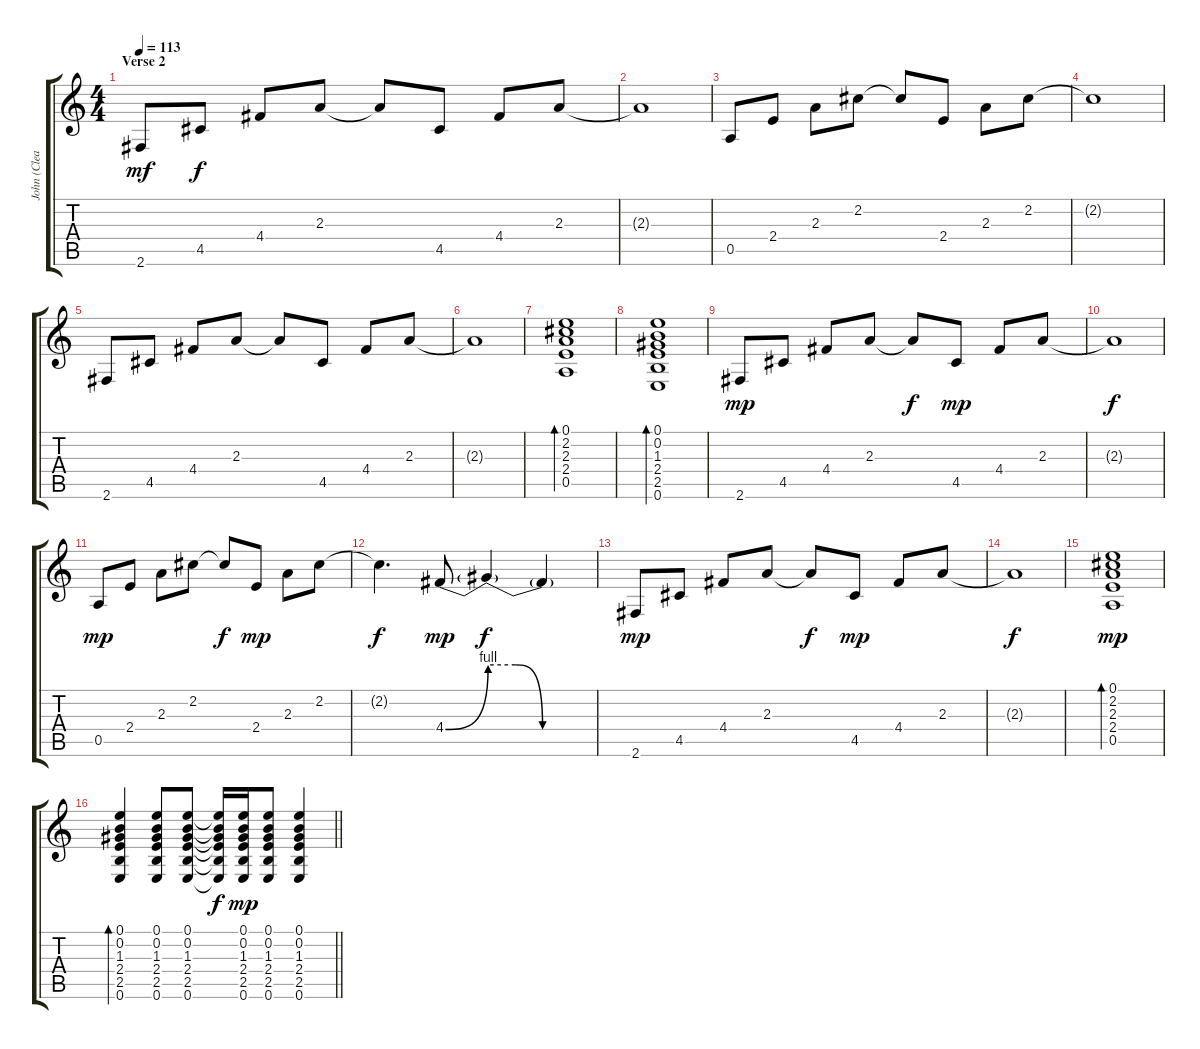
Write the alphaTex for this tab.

\track ("John (Clean)" "John (Clea") {instrument electricguitarjazz}
\staff {score tabs}
\tuning (E4 B3 G3 D3 A2 E2) {hide}
\ts (4 4)
\section ("" "Verse 2")
\tempo 113
\clef g2
\ks c
2.6.8{dy mf} 4.5.8{dy f} 4.4.8 2.3.8 2.3{t}.8 4.5.8 4.4.8 2.3.8 |
2.3{t}.1 |
0.5.8 2.4.8 2.3.8 2.2.8 2.2{t}.8 2.4.8 2.3.8 2.2.8 |
2.2{t}.1 |
2.6.8 4.5.8 4.4.8 2.3.8 2.3{t}.8 4.5.8 4.4.8 2.3.8 |
2.3{t}.1 |
(0.1 2.2 2.3 2.4 0.5).1{bd 120} |
(0.1 0.2 1.3 2.4 2.5 0.6).1{bd 120} |
2.6.8{dy mp} 4.5.8 4.4.8 2.3.8 2.3{t}.8{dy f} 4.5.8{dy mp} 4.4.8 2.3.8 |
2.3{t}.1{dy f} |
0.5.8{dy mp} 2.4.8 2.3.8 2.2.8 2.2{t}.8{dy f} 2.4.8{dy mp} 2.3.8 2.2.8 |
2.2{t}.4{d dy f} 4.4{be (bend 0 0 60 4)}.8{dy mp} 4.4{be (custom 0 4 15 4 30 0 60 0) t}.4{dy f} 4.4{t}.4 |
2.6.8{dy mp} 4.5.8 4.4.8 2.3.8 2.3{t}.8{dy f} 4.5.8{dy mp} 4.4.8 2.3.8 |
2.3{t}.1{dy f} |
(0.1 2.2 2.3 2.4 0.5).1{bd 120 dy mp} |
\barLineRight lightlight
(0.1 0.2 1.3 2.4 2.5 0.6).4{bd 120} (0.1 0.2 1.3 2.4 2.5 0.6).8 (0.1 0.2 1.3 2.4 2.5 0.6).8 (0.1{t} 0.2{t} 1.3{t} 2.4{t} 2.5{t} 0.6{t}).16{dy f} (0.1 0.2 1.3 2.4 2.5 0.6).16{dy mp} (0.1 0.2 1.3 2.4 2.5 0.6).8 (0.1 0.2 1.3 2.4 2.5 0.6).4
